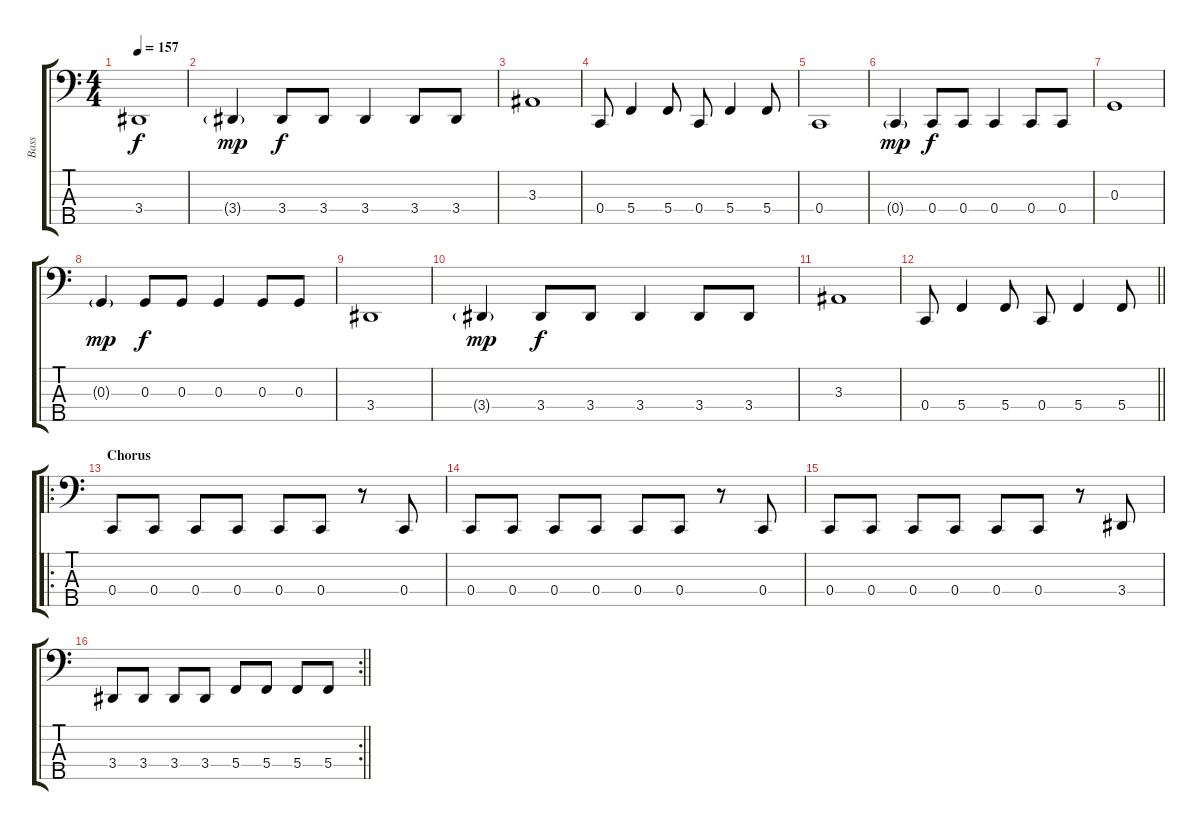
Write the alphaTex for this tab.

\track ("Bass" "Bass") {instrument electricbassfinger}
\staff {score tabs}
\tuning (F2 C2 G1 C1 A0) {hide}
\ts (4 4)
\tempo 157
\clef f4
\ks c
3.4.1{dy f} |
3.4{g}.4{dy mp} 3.4.8{dy f} 3.4.8 3.4.4 3.4.8 3.4.8 |
3.3.1 |
0.4.8 5.4.4 5.4.8 0.4.8 5.4.4 5.4.8 |
0.4.1 |
0.4{g}.4{dy mp} 0.4.8{dy f} 0.4.8 0.4.4 0.4.8 0.4.8 |
0.3.1 |
0.3{g}.4{dy mp} 0.3.8{dy f} 0.3.8 0.3.4 0.3.8 0.3.8 |
3.4.1 |
3.4{g}.4{dy mp} 3.4.8{dy f} 3.4.8 3.4.4 3.4.8 3.4.8 |
3.3.1 |
\barLineRight lightlight
0.4.8 5.4.4 5.4.8 0.4.8 5.4.4 5.4.8 |
\ro
\section ("" "Chorus")
0.4.8 0.4.8 0.4.8 0.4.8 0.4.8 0.4.8 r.8 0.4.8 |
0.4.8 0.4.8 0.4.8 0.4.8 0.4.8 0.4.8 r.8 0.4.8 |
0.4.8 0.4.8 0.4.8 0.4.8 0.4.8 0.4.8 r.8 3.4.8 |
\rc 2
\barLineRight lightlight
3.4.8 3.4.8 3.4.8 3.4.8 5.4.8 5.4.8 5.4.8 5.4.8
